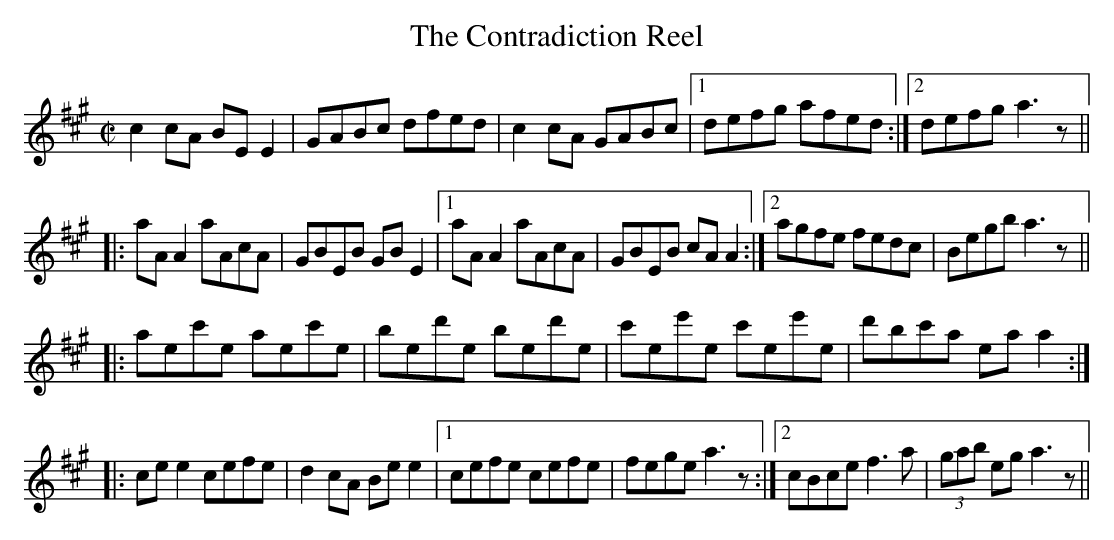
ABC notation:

X:1
T:Contradiction Reel, The
M:C|
K:A
c2cA BEE2|GABc dfed|c2cA GABc|1 defg afed:|2 defg a3z||
|:aAA2 aAcA|GBEB GBE2|1 aAA2 aAcA|GBEB cAA2:|2 agfe fedc|Begb a3z||
|:aec'e aec'e|bed'e bed'e|c'ee'e c'ee'e|d'bc'a eaa2:|
|:cee2 cefe|d2cA Bee2|1 cefe cefe|fege a3z:|2 cBce f3a|(3gab eg a3z||
